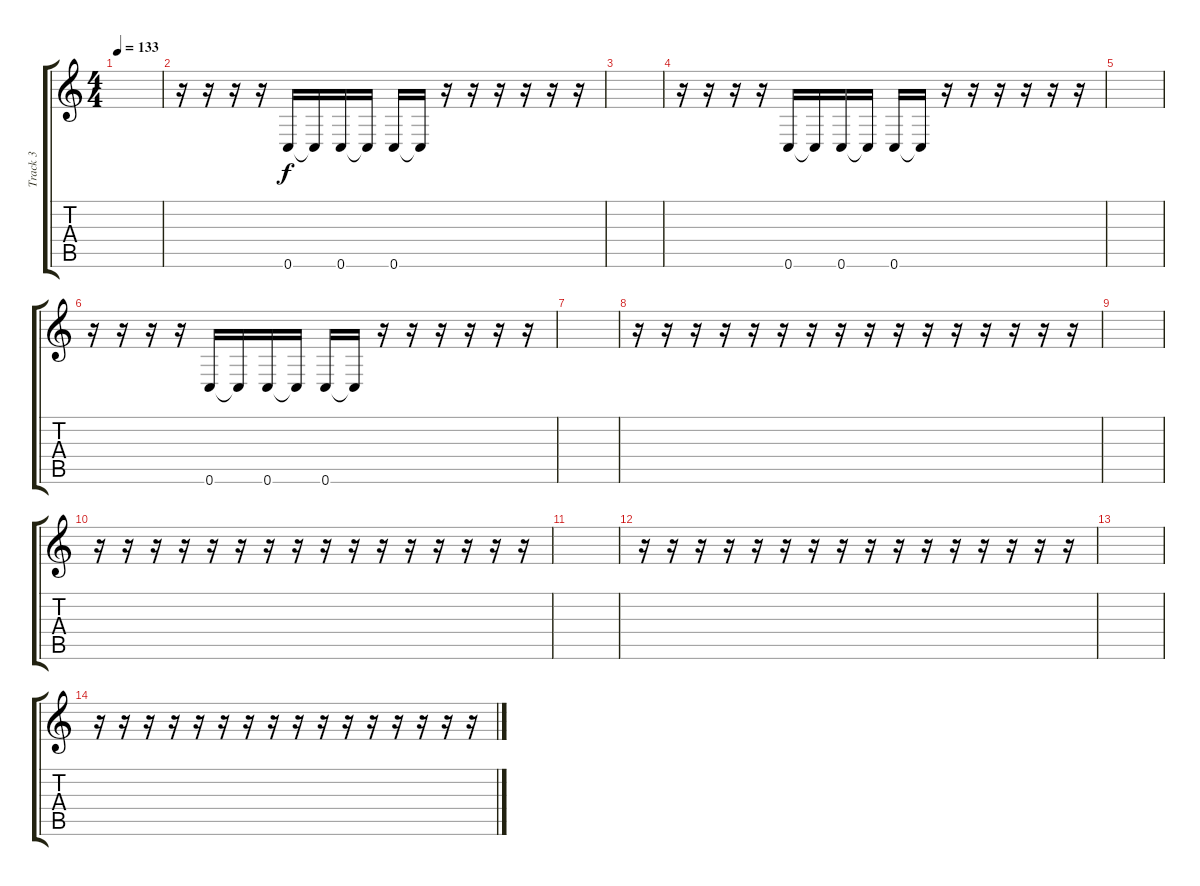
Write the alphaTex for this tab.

\track ("Track 3" "Track 3") {instrument distortionguitar}
\staff {score tabs}
\tuning (D4 A3 F3 C3 G2 C2) {hide}
\ts (4 4)
\tempo 133
\clef g2
\ks c
|
r.16 r.16 r.16 r.16 0.6.16 0.6{t}.16 0.6.16 0.6{t}.16 0.6.16 0.6{t}.16 r.16 r.16 r.16 r.16 r.16 r.16 |
|
r.16 r.16 r.16 r.16 0.6.16 0.6{t}.16 0.6.16 0.6{t}.16 0.6.16 0.6{t}.16 r.16 r.16 r.16 r.16 r.16 r.16 |
|
r.16 r.16 r.16 r.16 0.6.16 0.6{t}.16 0.6.16 0.6{t}.16 0.6.16 0.6{t}.16 r.16 r.16 r.16 r.16 r.16 r.16 |
|
r.16 r.16 r.16 r.16 r.16 r.16 r.16 r.16 r.16 r.16 r.16 r.16 r.16 r.16 r.16 r.16 |
|
r.16 r.16 r.16 r.16 r.16 r.16 r.16 r.16 r.16 r.16 r.16 r.16 r.16 r.16 r.16 r.16 |
|
r.16 r.16 r.16 r.16 r.16 r.16 r.16 r.16 r.16 r.16 r.16 r.16 r.16 r.16 r.16 r.16 |
|
r.16 r.16 r.16 r.16 r.16 r.16 r.16 r.16 r.16 r.16 r.16 r.16 r.16 r.16 r.16 r.16
